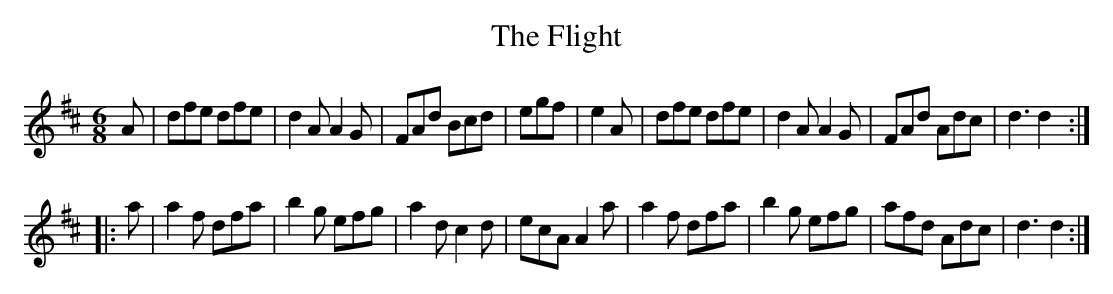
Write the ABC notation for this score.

X:1
T:Flight, The
M:6/8
K:D
A|\
dfe dfe| d2A A2G| FAd Bcd| egf| e2A|\
dfe dfe| d2A A2G| FAd Adc| d3 d2::
a|\
a2f dfa| b2g efg| a2d c2d| ecA A2a|\
a2f dfa| b2g efg| afd Adc| d3 d2:|
